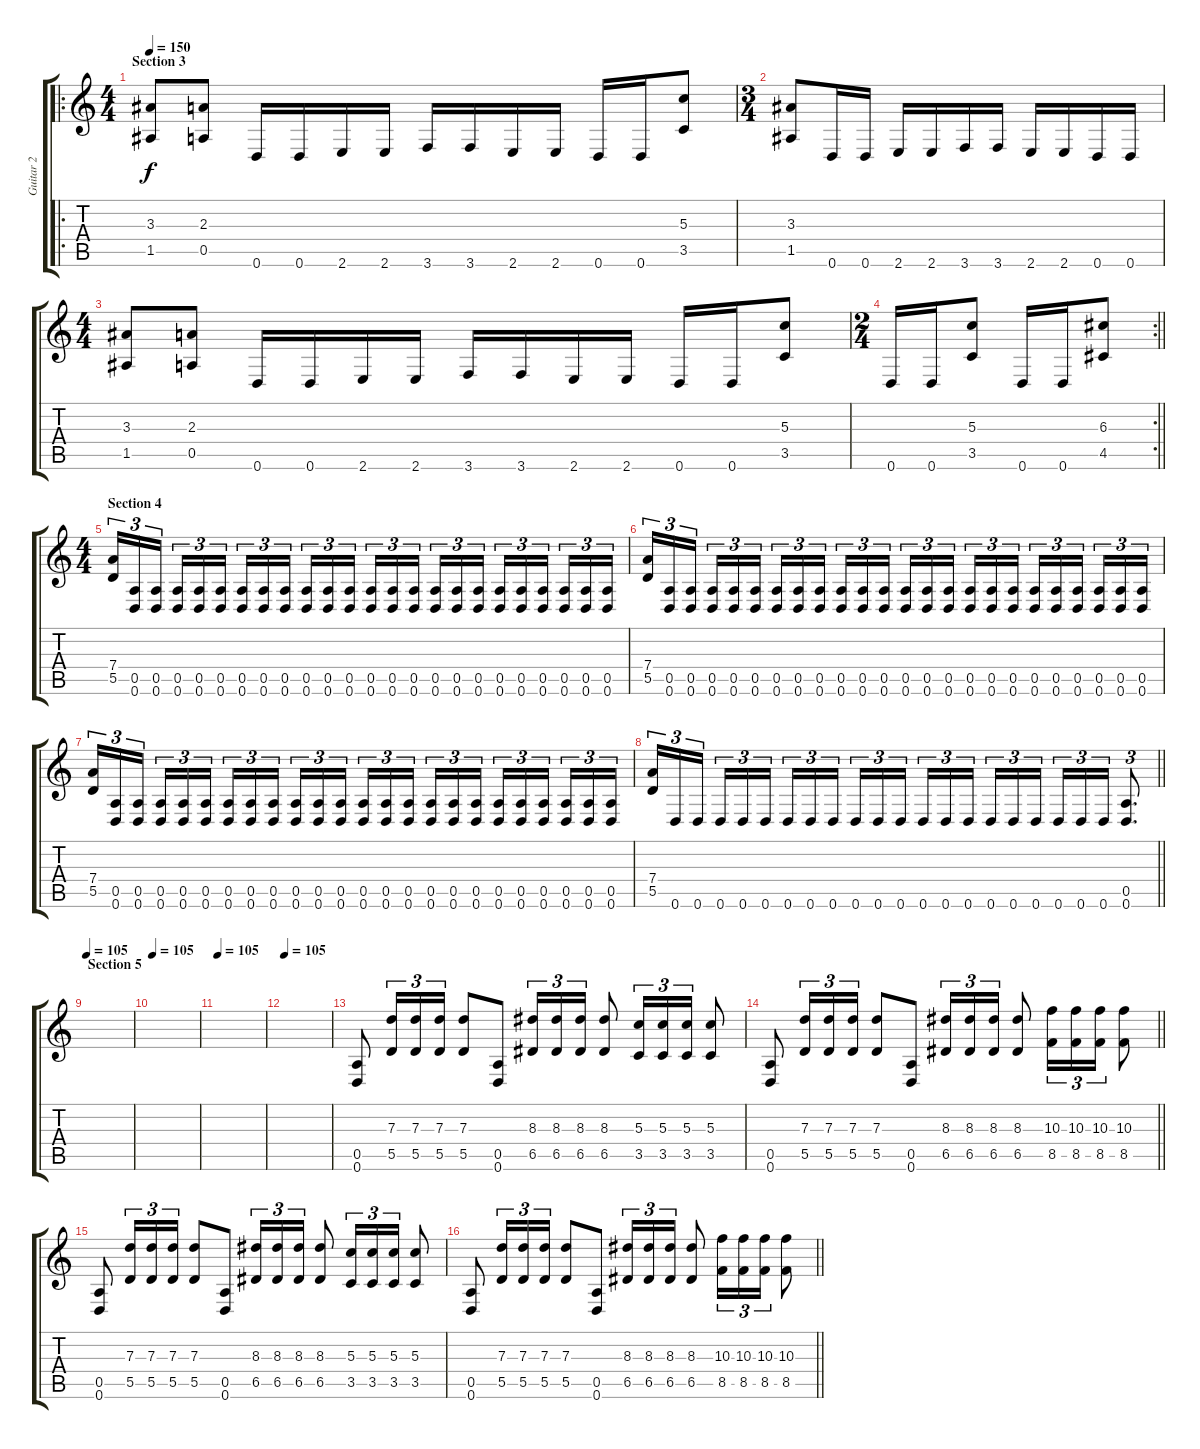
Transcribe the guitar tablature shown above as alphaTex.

\track ("Guitar 2" "Guitar 2") {instrument distortionguitar}
\staff {score tabs}
\tuning (E4 B3 G3 D3 A2 D2) {hide}
\ro
\ts (4 4)
\section ("" "Section 3")
\tempo 150
\clef g2
\ks c
(3.3 1.5).8{dy f} (2.3 0.5).8 0.6.16 0.6.16 2.6.16 2.6.16 3.6.16 3.6.16 2.6.16 2.6.16 0.6.16 0.6.16 (5.3 3.5).8 |
\ts (3 4)
(3.3 1.5).8 0.6.16 0.6.16 2.6.16 2.6.16 3.6.16 3.6.16 2.6.16 2.6.16 0.6.16 0.6.16 |
\ts (4 4)
(3.3 1.5).8 (2.3 0.5).8 0.6.16 0.6.16 2.6.16 2.6.16 3.6.16 3.6.16 2.6.16 2.6.16 0.6.16 0.6.16 (5.3 3.5).8 |
\rc 2
\ts (2 4)
\barLineRight lightlight
0.6.16 0.6.16 (5.3 3.5).8 0.6.16 0.6.16 (6.3 4.5).8 |
\ts (4 4)
\section ("" "Section 4")
(7.4 5.5).16{tu (3 2)} (0.5 0.6).16{tu (3 2)} (0.5 0.6).16{tu (3 2) beam splitsecondary} (0.5 0.6).16{tu (3 2)} (0.5 0.6).16{tu (3 2)} (0.5 0.6).16{tu (3 2)} (0.5 0.6).16{tu (3 2)} (0.5 0.6).16{tu (3 2)} (0.5 0.6).16{tu (3 2) beam splitsecondary} (0.5 0.6).16{tu (3 2)} (0.5 0.6).16{tu (3 2)} (0.5 0.6).16{tu (3 2)} (0.5 0.6).16{tu (3 2)} (0.5 0.6).16{tu (3 2)} (0.5 0.6).16{tu (3 2) beam splitsecondary} (0.5 0.6).16{tu (3 2)} (0.5 0.6).16{tu (3 2)} (0.5 0.6).16{tu (3 2)} (0.5 0.6).16{tu (3 2)} (0.5 0.6).16{tu (3 2)} (0.5 0.6).16{tu (3 2) beam splitsecondary} (0.5 0.6).16{tu (3 2)} (0.5 0.6).16{tu (3 2)} (0.5 0.6).16{tu (3 2)} |
(7.4 5.5).16{tu (3 2)} (0.5 0.6).16{tu (3 2)} (0.5 0.6).16{tu (3 2) beam splitsecondary} (0.5 0.6).16{tu (3 2)} (0.5 0.6).16{tu (3 2)} (0.5 0.6).16{tu (3 2)} (0.5 0.6).16{tu (3 2)} (0.5 0.6).16{tu (3 2)} (0.5 0.6).16{tu (3 2) beam splitsecondary} (0.5 0.6).16{tu (3 2)} (0.5 0.6).16{tu (3 2)} (0.5 0.6).16{tu (3 2)} (0.5 0.6).16{tu (3 2)} (0.5 0.6).16{tu (3 2)} (0.5 0.6).16{tu (3 2) beam splitsecondary} (0.5 0.6).16{tu (3 2)} (0.5 0.6).16{tu (3 2)} (0.5 0.6).16{tu (3 2)} (0.5 0.6).16{tu (3 2)} (0.5 0.6).16{tu (3 2)} (0.5 0.6).16{tu (3 2) beam splitsecondary} (0.5 0.6).16{tu (3 2)} (0.5 0.6).16{tu (3 2)} (0.5 0.6).16{tu (3 2)} |
(7.4 5.5).16{tu (3 2)} (0.5 0.6).16{tu (3 2)} (0.5 0.6).16{tu (3 2) beam splitsecondary} (0.5 0.6).16{tu (3 2)} (0.5 0.6).16{tu (3 2)} (0.5 0.6).16{tu (3 2)} (0.5 0.6).16{tu (3 2)} (0.5 0.6).16{tu (3 2)} (0.5 0.6).16{tu (3 2) beam splitsecondary} (0.5 0.6).16{tu (3 2)} (0.5 0.6).16{tu (3 2)} (0.5 0.6).16{tu (3 2)} (0.5 0.6).16{tu (3 2)} (0.5 0.6).16{tu (3 2)} (0.5 0.6).16{tu (3 2) beam splitsecondary} (0.5 0.6).16{tu (3 2)} (0.5 0.6).16{tu (3 2)} (0.5 0.6).16{tu (3 2)} (0.5 0.6).16{tu (3 2)} (0.5 0.6).16{tu (3 2)} (0.5 0.6).16{tu (3 2) beam splitsecondary} (0.5 0.6).16{tu (3 2)} (0.5 0.6).16{tu (3 2)} (0.5 0.6).16{tu (3 2)} |
\barLineRight lightlight
(7.4 5.5).16{tu (3 2)} 0.6.16{tu (3 2)} 0.6.16{tu (3 2) beam splitsecondary} 0.6.16{tu (3 2)} 0.6.16{tu (3 2)} 0.6.16{tu (3 2)} 0.6.16{tu (3 2)} 0.6.16{tu (3 2)} 0.6.16{tu (3 2) beam splitsecondary} 0.6.16{tu (3 2)} 0.6.16{tu (3 2)} 0.6.16{tu (3 2)} 0.6.16{tu (3 2)} 0.6.16{tu (3 2)} 0.6.16{tu (3 2) beam splitsecondary} 0.6.16{tu (3 2)} 0.6.16{tu (3 2)} 0.6.16{tu (3 2)} 0.6.16{tu (3 2)} 0.6.16{tu (3 2)} 0.6.16{tu (3 2)} (0.5 0.6).8{d tu (3 2)} |
\section ("" "Section 5")
\tempo 105
|
\tempo 105
|
\tempo 105
|
\tempo 105
|
(0.5 0.6).8 (7.3 5.5).16{tu (3 2)} (7.3 5.5).16{tu (3 2)} (7.3 5.5).16{tu (3 2)} (7.3 5.5).8 (0.5 0.6).8 (8.3 6.5).16{tu (3 2)} (8.3 6.5).16{tu (3 2)} (8.3 6.5).16{tu (3 2)} (8.3 6.5).8 (5.3 3.5).16{tu (3 2)} (5.3 3.5).16{tu (3 2)} (5.3 3.5).16{tu (3 2)} (5.3 3.5).8 |
\barLineRight lightlight
(0.5 0.6).8 (7.3 5.5).16{tu (3 2)} (7.3 5.5).16{tu (3 2)} (7.3 5.5).16{tu (3 2)} (7.3 5.5).8 (0.5 0.6).8 (8.3 6.5).16{tu (3 2)} (8.3 6.5).16{tu (3 2)} (8.3 6.5).16{tu (3 2)} (8.3 6.5).8 (10.3 8.5).16{tu (3 2)} (10.3 8.5).16{tu (3 2)} (10.3 8.5).16{tu (3 2)} (10.3 8.5).8 |
(0.5 0.6).8 (7.3 5.5).16{tu (3 2)} (7.3 5.5).16{tu (3 2)} (7.3 5.5).16{tu (3 2)} (7.3 5.5).8 (0.5 0.6).8 (8.3 6.5).16{tu (3 2)} (8.3 6.5).16{tu (3 2)} (8.3 6.5).16{tu (3 2)} (8.3 6.5).8 (5.3 3.5).16{tu (3 2)} (5.3 3.5).16{tu (3 2)} (5.3 3.5).16{tu (3 2)} (5.3 3.5).8 |
\barLineRight lightlight
(0.5 0.6).8 (7.3 5.5).16{tu (3 2)} (7.3 5.5).16{tu (3 2)} (7.3 5.5).16{tu (3 2)} (7.3 5.5).8 (0.5 0.6).8 (8.3 6.5).16{tu (3 2)} (8.3 6.5).16{tu (3 2)} (8.3 6.5).16{tu (3 2)} (8.3 6.5).8 (10.3 8.5).16{tu (3 2)} (10.3 8.5).16{tu (3 2)} (10.3 8.5).16{tu (3 2)} (10.3 8.5).8
